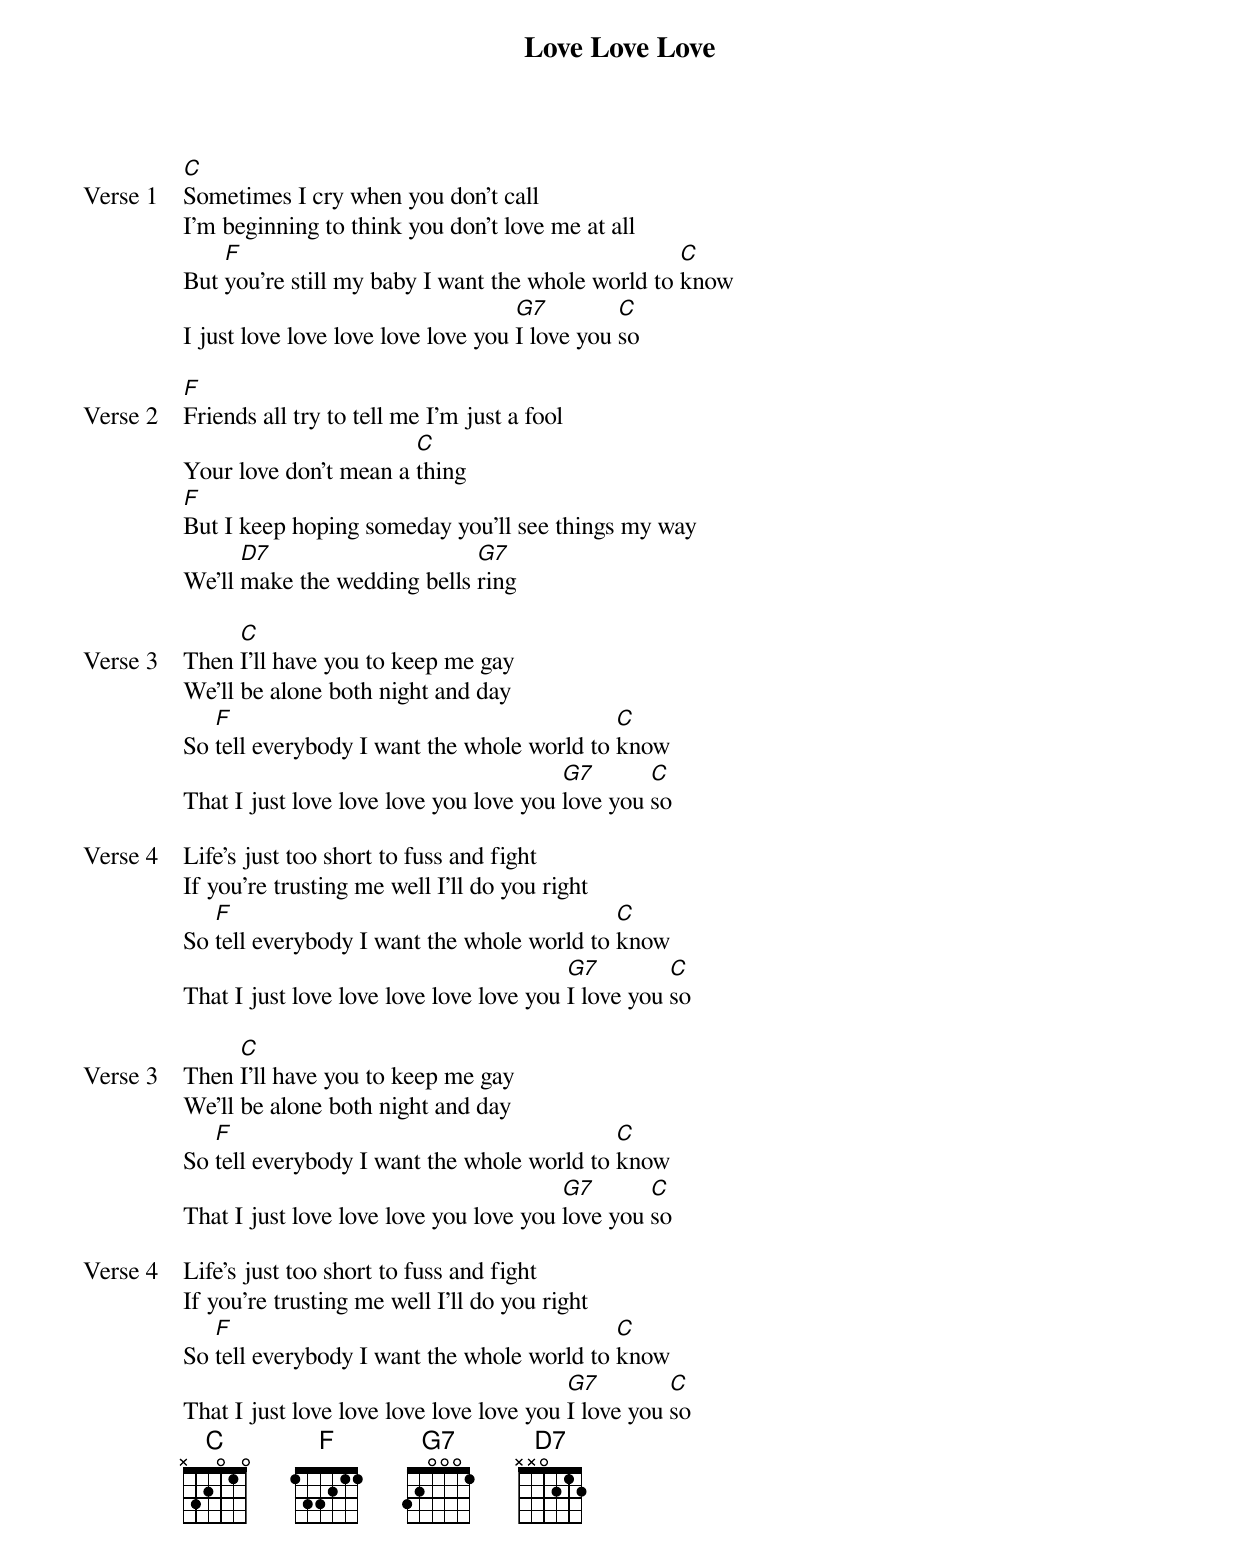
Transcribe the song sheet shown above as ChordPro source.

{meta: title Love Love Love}
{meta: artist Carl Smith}
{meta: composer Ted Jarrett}

{start_of_verse: Verse 1}
[C]Sometimes I cry when you don't call
I'm beginning to think you don't love me at all
But [F]you're still my baby I want the whole world to [C]know
I just love love love love love you [G7]I love you [C]so
{end_of_verse}

{start_of_verse: Verse 2}
[F]Friends all try to tell me I'm just a fool
Your love don't mean a [C]thing
[F]But I keep hoping someday you'll see things my way
We'll [D7]make the wedding bells [G7]ring
{end_of_verse}

{start_of_verse: Verse 3}
Then [C]I'll have you to keep me gay
We'll be alone both night and day
So [F]tell everybody I want the whole world to [C]know
That I just love love love you love you [G7]love you [C]so
{end_of_verse}

{start_of_verse: Verse 4}
Life's just too short to fuss and fight
If you're trusting me well I'll do you right
So [F]tell everybody I want the whole world to [C]know
That I just love love love love love you [G7]I love you [C]so
{end_of_verse}

{start_of_verse: Verse 3}
Then [C]I'll have you to keep me gay
We'll be alone both night and day
So [F]tell everybody I want the whole world to [C]know
That I just love love love you love you [G7]love you [C]so
{end_of_verse}

{start_of_verse: Verse 4}
Life's just too short to fuss and fight
If you're trusting me well I'll do you right
So [F]tell everybody I want the whole world to [C]know
That I just love love love love love you [G7]I love you [C]so
{end_of_verse}
